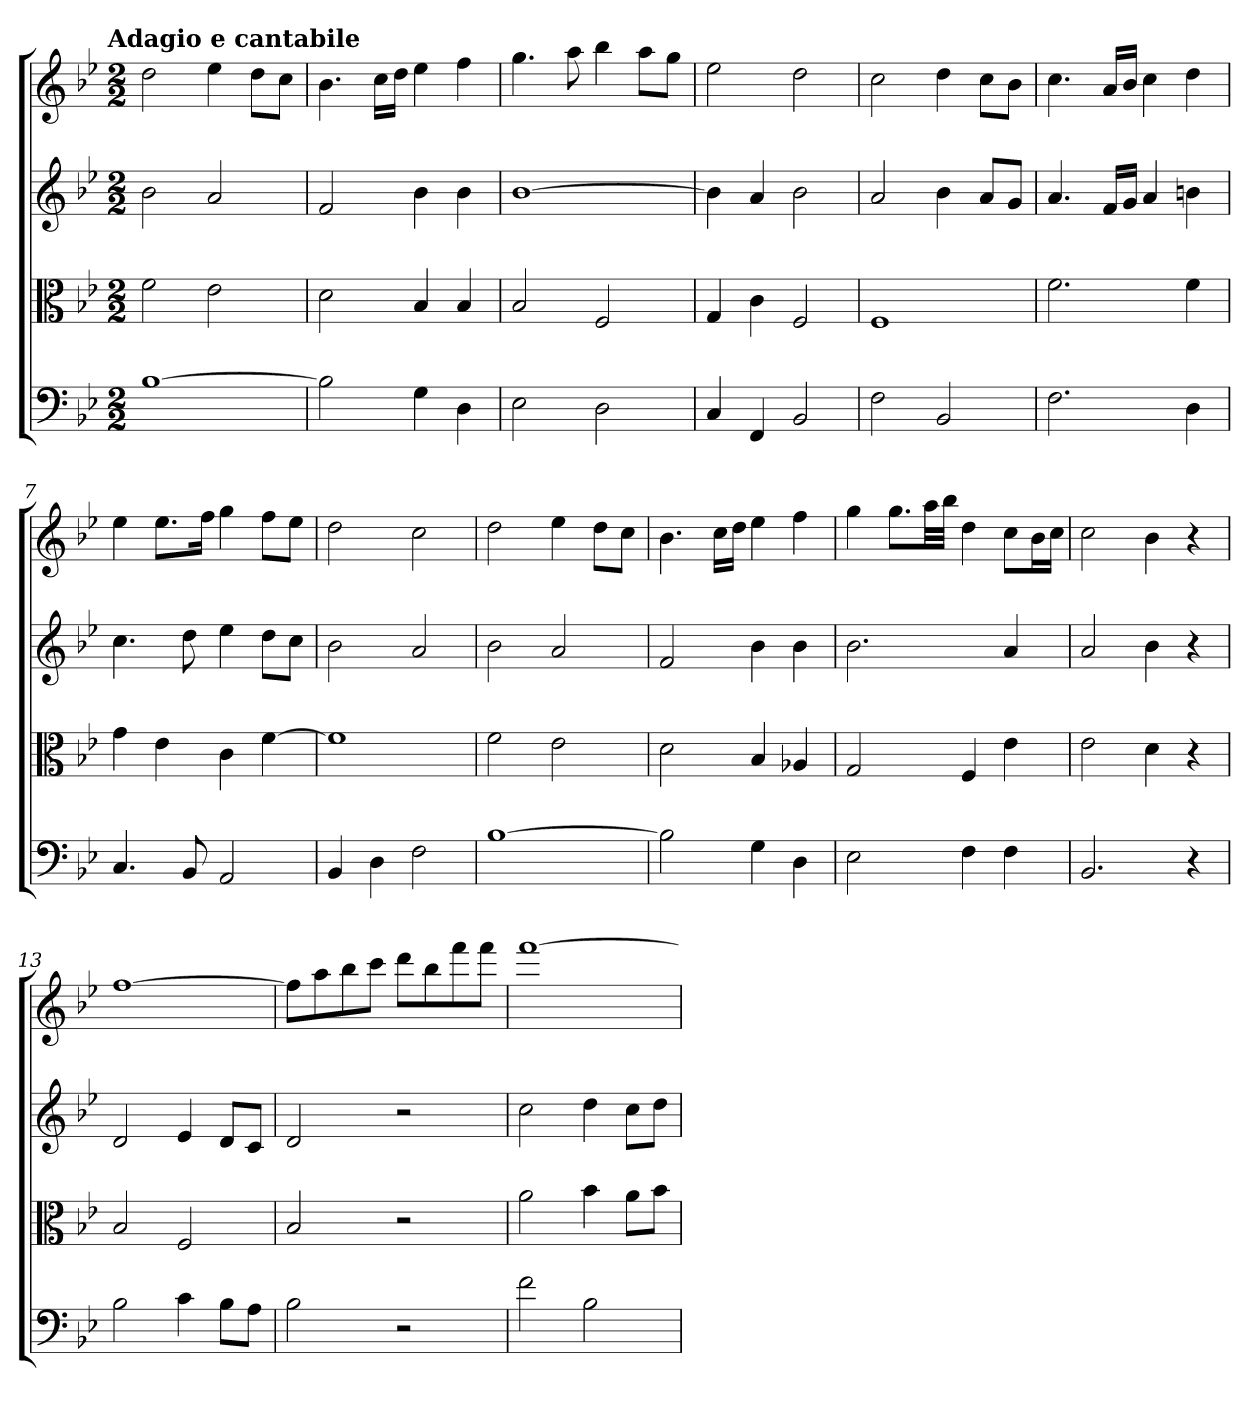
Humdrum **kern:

**kern	**kern	**kern	**kern
*part4	*part3	*part2	*part1
*staff4	*staff3	*staff2	*staff1
*clefF4	*clefC3	*	*
*k[b-e-]	*k[b-e-]	*k[b-e-]	*k[b-e-]
*B-:	*B-:	*B-:	*B-:
!!LO:TX:omd:t=Adagio e cantabile
*M2/2	*M2/2	*M2/2	*M2/2
*MM56	*MM56	*MM56	*MM56
=	=	=	=
[1B-	2f	2b-	2dd
.	2e-	2a	4ee-
.	.	.	8ddL
.	.	.	8ccJ
=2	=2	=2	=2
2B-]	2d	2f	4.b-
.	.	.	16ccLL
.	.	.	16ddJJ
4G	4B-	4b-	4ee-
4D	4B-	4b-	4ff
=3	=3	=3	=3
2E-	2B-	[1b-	4.gg
.	.	.	8aa
2D	2F	.	4bb-
.	.	.	8aaL
.	.	.	8ggJ
=4	=4	=4	=4
4C	4G	4b-]	2ee-
4FF	4c	4a	.
2BB-	2F	2b-	2dd
=5	=5	=5	=5
2F	1F	2a	2cc
2BB-	.	4b-	4dd
.	.	8aL	8ccL
.	.	8gJ	8b-J
=6	=6	=6	=6
2.F	2.f	4.a	4.cc
.	.	16fLL	16aLL
.	.	16gJJ	16b-JJ
.	.	4a	4cc
4D	4f	4bn	4dd
=7	=7	=7	=7
4.C	4g	4.cc	4ee-
.	4e-	.	8.ee-L
8BB-	.	8dd	.
.	.	.	16ffJk
2AA	4c	4ee-	4gg
.	[4f	8ddL	8ffL
.	.	8ccJ	8ee-J
=8	=8	=8	=8
4BB-	1f]	2b-	2dd
4D	.	.	.
2F	.	2a	2cc
=9	=9	=9	=9
[1B-	2f	2b-	2dd
.	2e-	2a	4ee-
.	.	.	8ddL
.	.	.	8ccJ
=10	=10	=10	=10
2B-]	2d	2f	4.b-
.	.	.	16ccLL
.	.	.	16ddJJ
4G	4B-	4b-	4ee-
4D	4A-X	4b-	4ff
=11	=11	=11	=11
2E-	2G	2.b-	4gg
.	.	.	8.ggL
.	.	.	32aaLL
.	.	.	32bb-JJJ
4F	4F	.	4dd
4F	4e-	4a	8ccL
.	.	.	16b-L
.	.	.	16ccJJ
=12	=12	=12	=12
2.BB-	2e-	2a	2cc
.	4d	4b-	4b-
4r	4r	4r	4r
=13	=13	=13	=13
2B-	2B-	2d	[1ff
4c	2F	4e-	.
8B-\L	.	8dL	.
8A\J	.	8cJ	.
=14	=14	=14	=14
2B-	2B-	2d	8ffL]
.	.	.	8aa
.	.	.	8bb-
.	.	.	8cccJ
2r	2r	2r	8dddL
.	.	.	8bb-
.	.	.	8fff
.	.	.	8fffJ
=15	=15	=15	=15
2f	2a	2cc	[1fff
2B-	4b-	4dd	.
.	8a\L	8ccL	.
.	8b-\J	8ddJ	.
=	=	=	=
*-	*-	*-	*-
